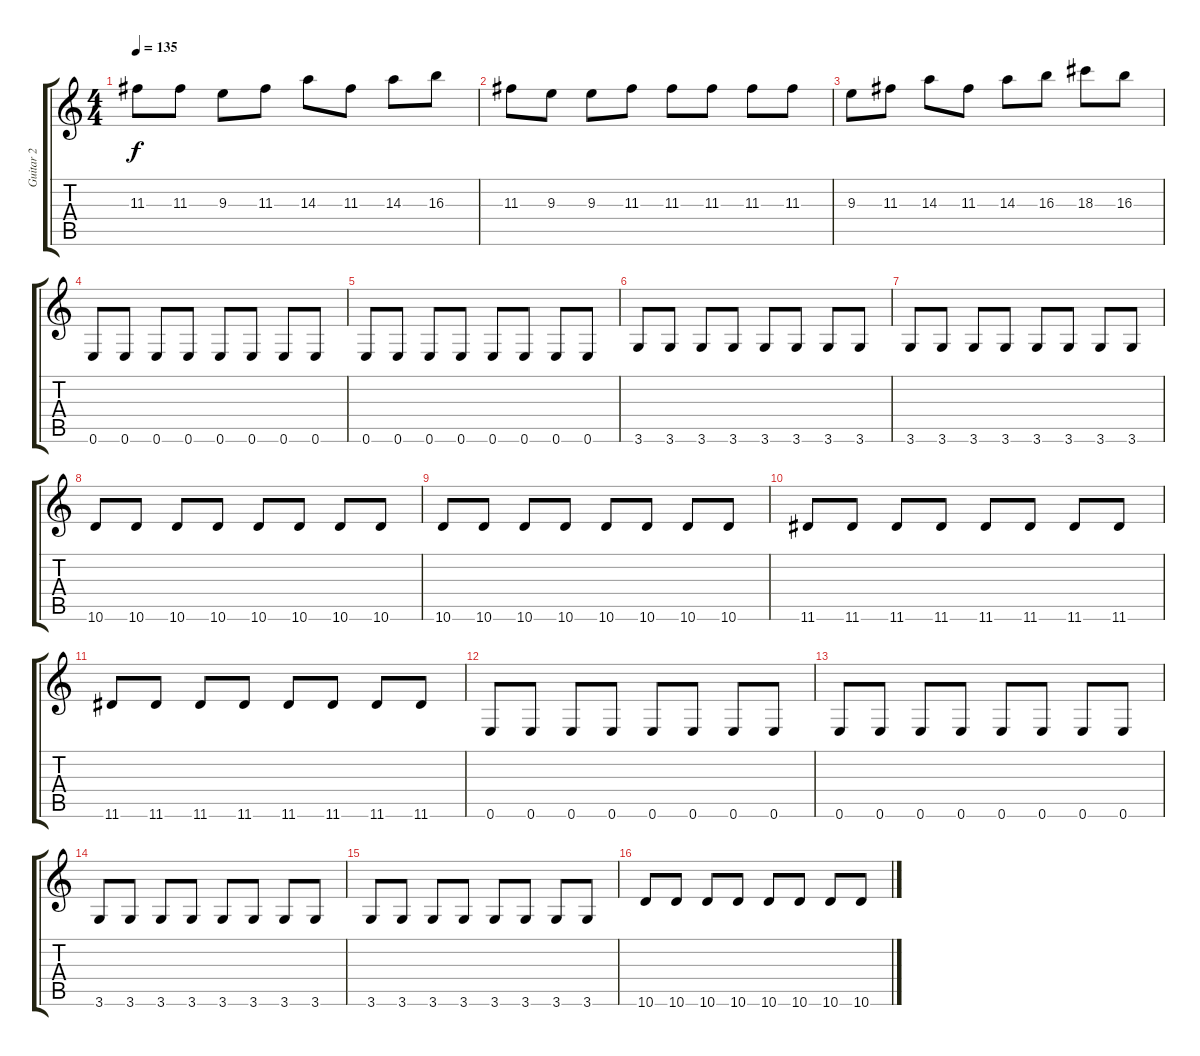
\track ("Guitar 2" "Guitar 2") {instrument overdrivenguitar}
\staff {score tabs}
\tuning (E4 B3 G3 D3 A2 E2) {hide}
\ts (4 4)
\tempo 135
\clef g2
\ks c
11.3.8{dy f} 11.3.8 9.3.8 11.3.8 14.3.8 11.3.8 14.3.8 16.3.8 |
11.3.8 9.3.8 9.3.8 11.3.8 11.3.8 11.3.8 11.3.8 11.3.8 |
9.3.8 11.3.8 14.3.8 11.3.8 14.3.8 16.3.8 18.3.8 16.3.8 |
0.6.8 0.6.8 0.6.8 0.6.8 0.6.8 0.6.8 0.6.8 0.6.8 |
0.6.8 0.6.8 0.6.8 0.6.8 0.6.8 0.6.8 0.6.8 0.6.8 |
3.6.8 3.6.8 3.6.8 3.6.8 3.6.8 3.6.8 3.6.8 3.6.8 |
3.6.8 3.6.8 3.6.8 3.6.8 3.6.8 3.6.8 3.6.8 3.6.8 |
10.6.8 10.6.8 10.6.8 10.6.8 10.6.8 10.6.8 10.6.8 10.6.8 |
10.6.8 10.6.8 10.6.8 10.6.8 10.6.8 10.6.8 10.6.8 10.6.8 |
11.6.8 11.6.8 11.6.8 11.6.8 11.6.8 11.6.8 11.6.8 11.6.8 |
11.6.8 11.6.8 11.6.8 11.6.8 11.6.8 11.6.8 11.6.8 11.6.8 |
0.6.8 0.6.8 0.6.8 0.6.8 0.6.8 0.6.8 0.6.8 0.6.8 |
0.6.8 0.6.8 0.6.8 0.6.8 0.6.8 0.6.8 0.6.8 0.6.8 |
3.6.8 3.6.8 3.6.8 3.6.8 3.6.8 3.6.8 3.6.8 3.6.8 |
3.6.8 3.6.8 3.6.8 3.6.8 3.6.8 3.6.8 3.6.8 3.6.8 |
10.6.8 10.6.8 10.6.8 10.6.8 10.6.8 10.6.8 10.6.8 10.6.8
